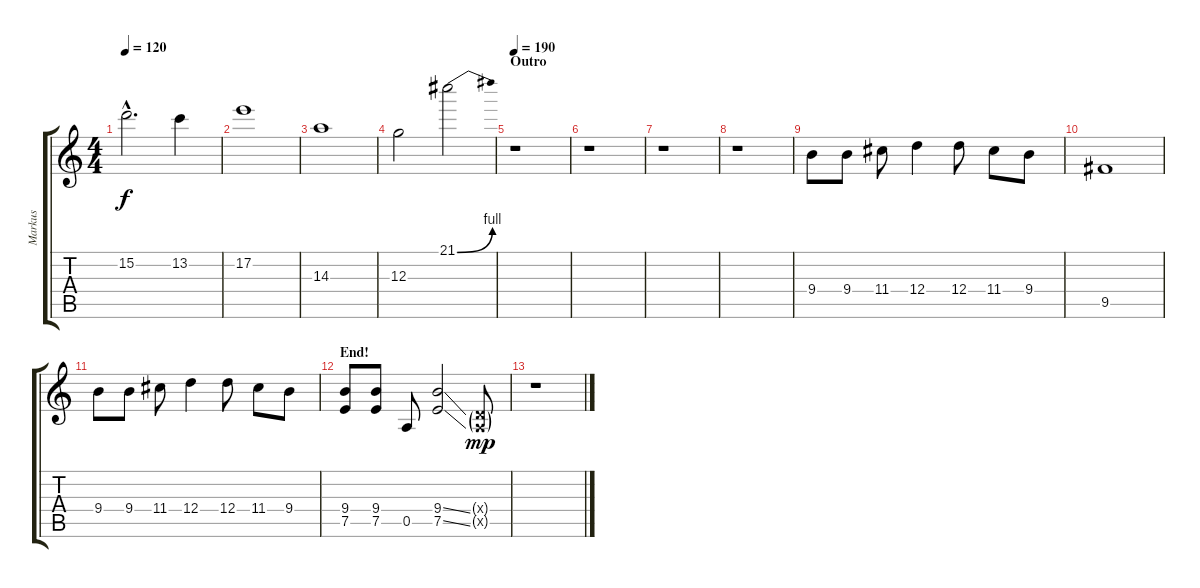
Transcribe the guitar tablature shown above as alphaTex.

\track ("Markus" "Markus") {instrument distortionguitar}
\staff {score tabs}
\tuning (E4 B3 G3 D3 A2 E2) {hide}
\ts (4 4)
\tempo 120
\clef g2
\ks c
15.2{hac}.2{d dy f} 13.2.4 |
17.2.1 |
14.3.1 |
12.3.2 21.1{be (bend 0 0 60 4)}.2 |
\section ("" "Outro")
\tempo 190
r.1 |
r.1 |
r.1 |
r.1 |
9.4.8 9.4.8 11.4.8 12.4.4 12.4.8 11.4.8 9.4.8 |
9.5.1 |
9.4.8 9.4.8 11.4.8 12.4.4 12.4.8 11.4.8 9.4.8 |
\section ("" "End!")
(9.4 7.5).8 (9.4 7.5).8 0.5.8 (9.4{ss} 7.5{ss}).2 (0.4{g x} 0.5{g x}).8{dy mp} |
r.1
